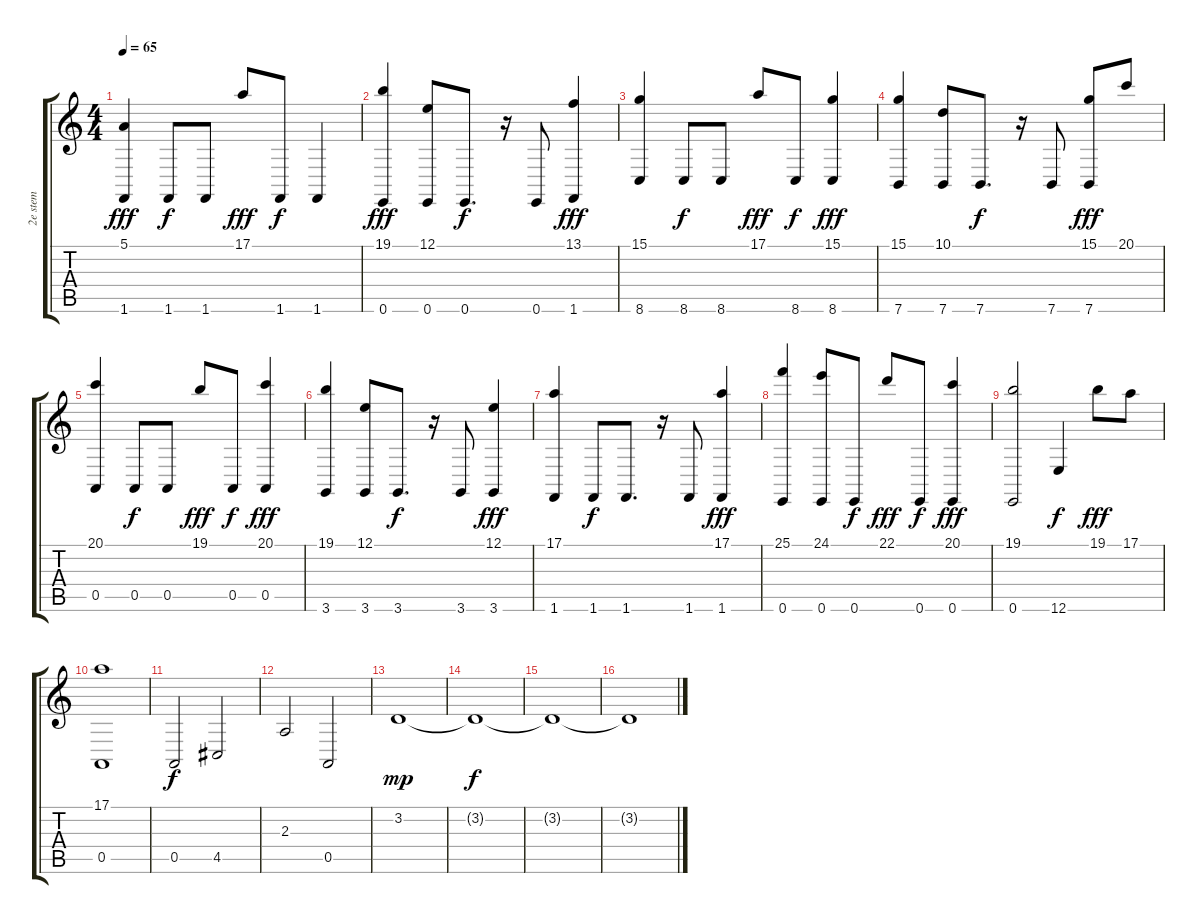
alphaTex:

\track ("2e stem" "2e stem") {instrument stringensemble1}
\staff {score tabs}
\tuning (E4 B3 G3 D3 A2 E2) {hide}
\ts (4 4)
\tempo 65
\clef g2
\ks c
(5.1 1.6).4{dy fff} 1.6.8{dy f} 1.6.8 17.1.8{dy fff} 1.6.8{dy f} 1.6.4 |
(19.1 0.6).4{dy fff} (12.1 0.6).8 0.6.8{d dy f} r.16 0.6.8 (13.1 1.6).4{dy fff} |
(15.1 8.6).4 8.6.8{dy f} 8.6.8 17.1.8{dy fff} 8.6.8{dy f} (15.1 8.6).4{dy fff} |
(15.1 7.6).4 (10.1 7.6).8 7.6.8{d dy f} r.16 7.6.8 (15.1 7.6).8{dy fff} 20.1.8 |
(20.1 0.5).4 0.5.8{dy f} 0.5.8 19.1.8{dy fff} 0.5.8{dy f} (20.1 0.5).4{dy fff} |
(19.1 3.6).4 (12.1 3.6).8 3.6.8{d dy f} r.16 3.6.8 (12.1 3.6).4{dy fff} |
(17.1 1.6).4 1.6.8{dy f} 1.6.8{d} r.16 1.6.8 (17.1 1.6).4{dy fff} |
(25.1 0.6).4 (24.1 0.6).8 0.6.8{dy f} 22.1.8{dy fff} 0.6.8{dy f} (20.1 0.6).4{dy fff} |
(19.1 0.6).2 12.6.4{dy f} 19.1.8{dy fff} 17.1.8 |
(17.1 0.5).1 |
0.5.2{dy f} 4.5.2 |
2.3.2 0.5.2 |
3.2.1{dy mp} |
3.2{t}.1{dy f} |
3.2{t}.1 |
3.2{t}.1
